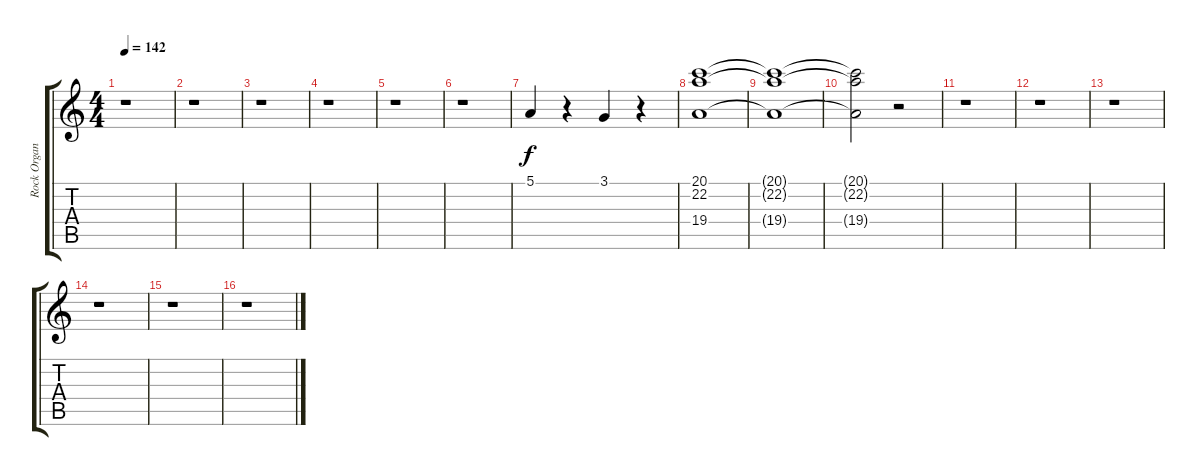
\track ("Rock Organ" "Rock Organ") {instrument rockorgan}
\staff {score tabs}
\tuning (E4 B3 G3 D3 A2 E2) {hide}
\ts (4 4)
\tempo 142
\clef g2
\ks c
r.1{dy f} |
r.1 |
r.1 |
r.1 |
r.1 |
r.1 |
5.1.4{volume 11} r.4 3.1.4 r.4 |
(20.1 22.2 19.4).1 |
(20.1{t} 22.2{t} 19.4{t}).1 |
(20.1{t} 22.2{t} 19.4{t}).2 r.2 |
r.1 |
r.1 |
r.1 |
r.1 |
r.1 |
r.1
